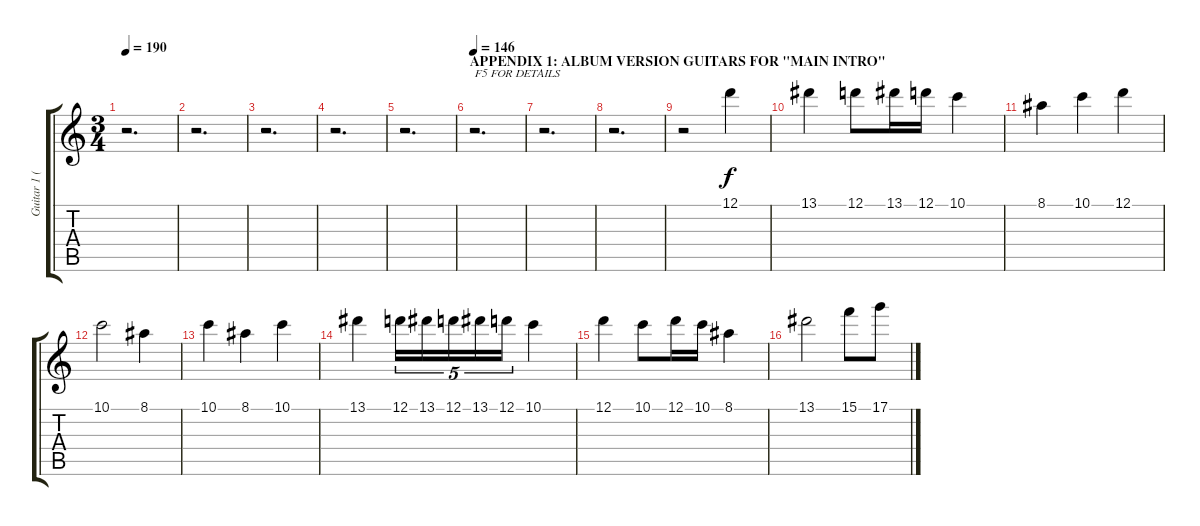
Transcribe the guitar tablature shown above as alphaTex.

\track ("Guitar 1 (Teemu)" "Guitar 1 (") {instrument distortionguitar}
\staff {score tabs}
\tuning (D4 A3 F3 C3 G2 C2) {hide}
\ts (3 4)
\tempo 190
\clef g2
\ks c
r.2{d dy f} |
r.2{d} |
r.2{d} |
r.2{d} |
r.2{d} |
\section ("" "APPENDIX 1: ALBUM VERSION GUITARS FOR \"MAIN INTRO\"")
\tempo 146
r.2{d txt "F5 FOR DETAILS"} |
r.2{d} |
r.2{d} |
r.2 12.1.4 |
13.1.4 12.1.8 13.1.16 12.1.16 10.1.4 |
8.1.4 10.1.4 12.1.4 |
10.1.2 8.1.4 |
10.1.4 8.1.4 10.1.4 |
13.1.4 12.1.16{tu (5 4)} 13.1.16{tu (5 4)} 12.1.16{tu (5 4)} 13.1.16{tu (5 4)} 12.1.16{tu (5 4)} 10.1.4 |
12.1.4 10.1.8 12.1.16 10.1.16 8.1.4 |
13.1.2 15.1.8 17.1.8
